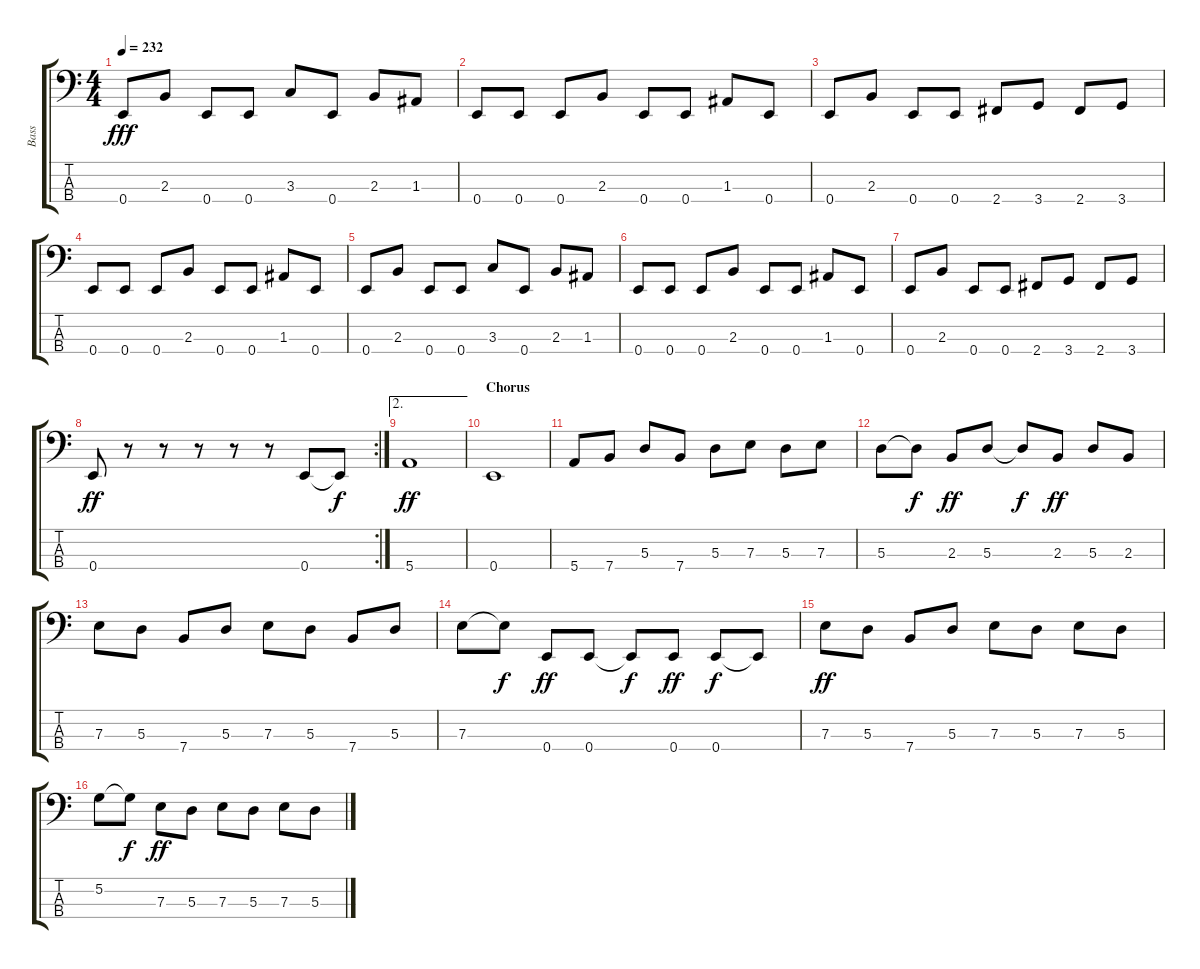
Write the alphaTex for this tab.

\track ("Bass" "Bass") {instrument electricbassfinger}
\staff {score tabs}
\tuning (G2 D2 A1 E1) {hide}
\ts (4 4)
\tempo 232
\clef f4
\ks c
0.4.8{dy fff} 2.3.8 0.4.8 0.4.8 3.3.8 0.4.8 2.3.8 1.3.8 |
0.4.8 0.4.8 0.4.8 2.3.8 0.4.8 0.4.8 1.3.8 0.4.8 |
0.4.8 2.3.8 0.4.8 0.4.8 2.4.8 3.4.8 2.4.8 3.4.8 |
0.4.8 0.4.8 0.4.8 2.3.8 0.4.8 0.4.8 1.3.8 0.4.8 |
0.4.8 2.3.8 0.4.8 0.4.8 3.3.8 0.4.8 2.3.8 1.3.8 |
0.4.8 0.4.8 0.4.8 2.3.8 0.4.8 0.4.8 1.3.8 0.4.8 |
0.4.8 2.3.8 0.4.8 0.4.8 2.4.8 3.4.8 2.4.8 3.4.8 |
\rc 2
0.4.8{dy ff} r.8 r.8 r.8 r.8 r.8 0.4.8 0.4{t}.8{dy f} |
\ae 2
5.4.1{dy ff} |
\section ("" "Chorus")
0.4.1 |
5.4.8 7.4.8 5.3.8 7.4.8 5.3.8 7.3.8 5.3.8 7.3.8 |
5.3.8 5.3{t}.8{dy f} 2.3.8{dy ff} 5.3.8 5.3{t}.8{dy f} 2.3.8{dy ff} 5.3.8 2.3.8 |
7.3.8 5.3.8 7.4.8 5.3.8 7.3.8 5.3.8 7.4.8 5.3.8 |
7.3.8 7.3{t}.8{dy f} 0.4.8{dy ff} 0.4.8 0.4{t}.8{dy f} 0.4.8{dy ff} 0.4.8{dy f} 0.4{t}.8 |
7.3.8{dy ff} 5.3.8 7.4.8 5.3.8 7.3.8 5.3.8 7.3.8 5.3.8 |
5.2.8 5.2{t}.8{dy f} 7.3.8{dy ff} 5.3.8 7.3.8 5.3.8 7.3.8 5.3.8
